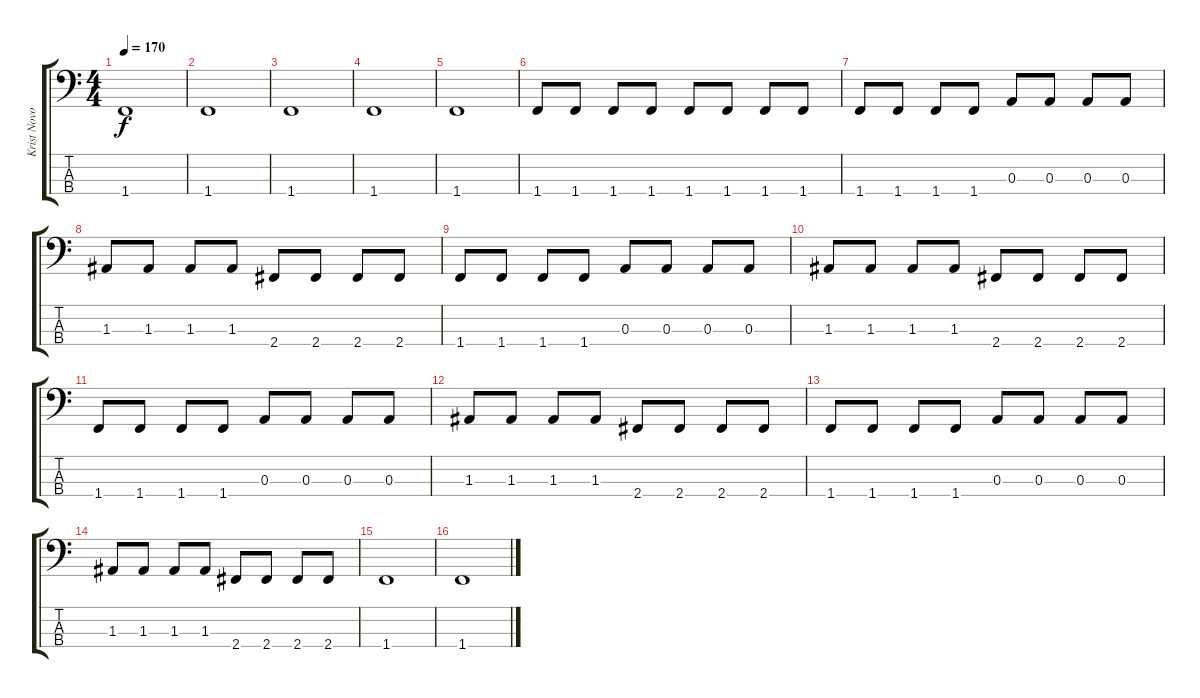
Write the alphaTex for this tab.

\track ("Krist Novoselic" "Krist Novo") {instrument electricbassfinger}
\staff {score tabs}
\tuning (G2 D2 A1 E1) {hide}
\ts (4 4)
\tempo 170
\clef f4
\ks c
1.4.1{dy f} |
1.4.1 |
1.4.1 |
1.4.1 |
1.4.1 |
1.4.8 1.4.8 1.4.8 1.4.8 1.4.8 1.4.8 1.4.8 1.4.8 |
1.4.8 1.4.8 1.4.8 1.4.8 0.3.8 0.3.8 0.3.8 0.3.8 |
1.3.8 1.3.8 1.3.8 1.3.8 2.4.8 2.4.8 2.4.8 2.4.8 |
1.4.8 1.4.8 1.4.8 1.4.8 0.3.8 0.3.8 0.3.8 0.3.8 |
1.3.8 1.3.8 1.3.8 1.3.8 2.4.8 2.4.8 2.4.8 2.4.8 |
1.4.8 1.4.8 1.4.8 1.4.8 0.3.8 0.3.8 0.3.8 0.3.8 |
1.3.8 1.3.8 1.3.8 1.3.8 2.4.8 2.4.8 2.4.8 2.4.8 |
1.4.8 1.4.8 1.4.8 1.4.8 0.3.8 0.3.8 0.3.8 0.3.8 |
1.3.8 1.3.8 1.3.8 1.3.8 2.4.8 2.4.8 2.4.8 2.4.8 |
1.4.1 |
1.4.1
